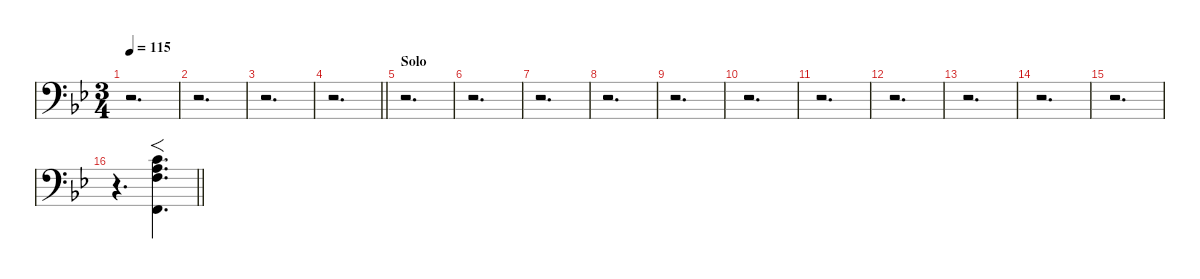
\defaultSystemsLayout 4
\hideDynamics
\bracketExtendMode nobrackets
\singleTrackTrackNamePolicy hidden
\multiTrackTrackNamePolicy hidden
\firstSystemTrackNameMode fullname
\firstSystemTrackNameOrientation horizontal
\otherSystemsTrackNameOrientation horizontal
\track ("Reverse Piano" "pno.") {defaultSystemsLayout 16 instrument acousticgrandpiano}
\staff {score}
\tuning (E4 B3 G3 D3 A2 E2)
\ts (3 4)
\tempo 115
\clef f4
\ks gminor
r.2{d dy ff beam Down} |
r.2{d beam Down} |
r.2{d beam Down} |
\barLineRight lightlight
r.2{d beam Down} |
\section ("" "Solo")
r.2{d beam Down} |
r.2{d beam Down} |
r.2{d beam Down} |
r.2{d beam Down} |
r.2{d beam Down} |
r.2{d beam Down} |
r.2{d beam Down} |
r.2{d beam Down} |
r.2{d beam Down} |
r.2{d beam Down} |
r.2{d beam Down} |
\barLineRight lightlight
r.4{d beam Down} (1.2{acc forcenatural} 2.3{acc forcenatural} 3.4{acc forcenatural} 1.6{acc forcenatural}).4{f d beam Down}
